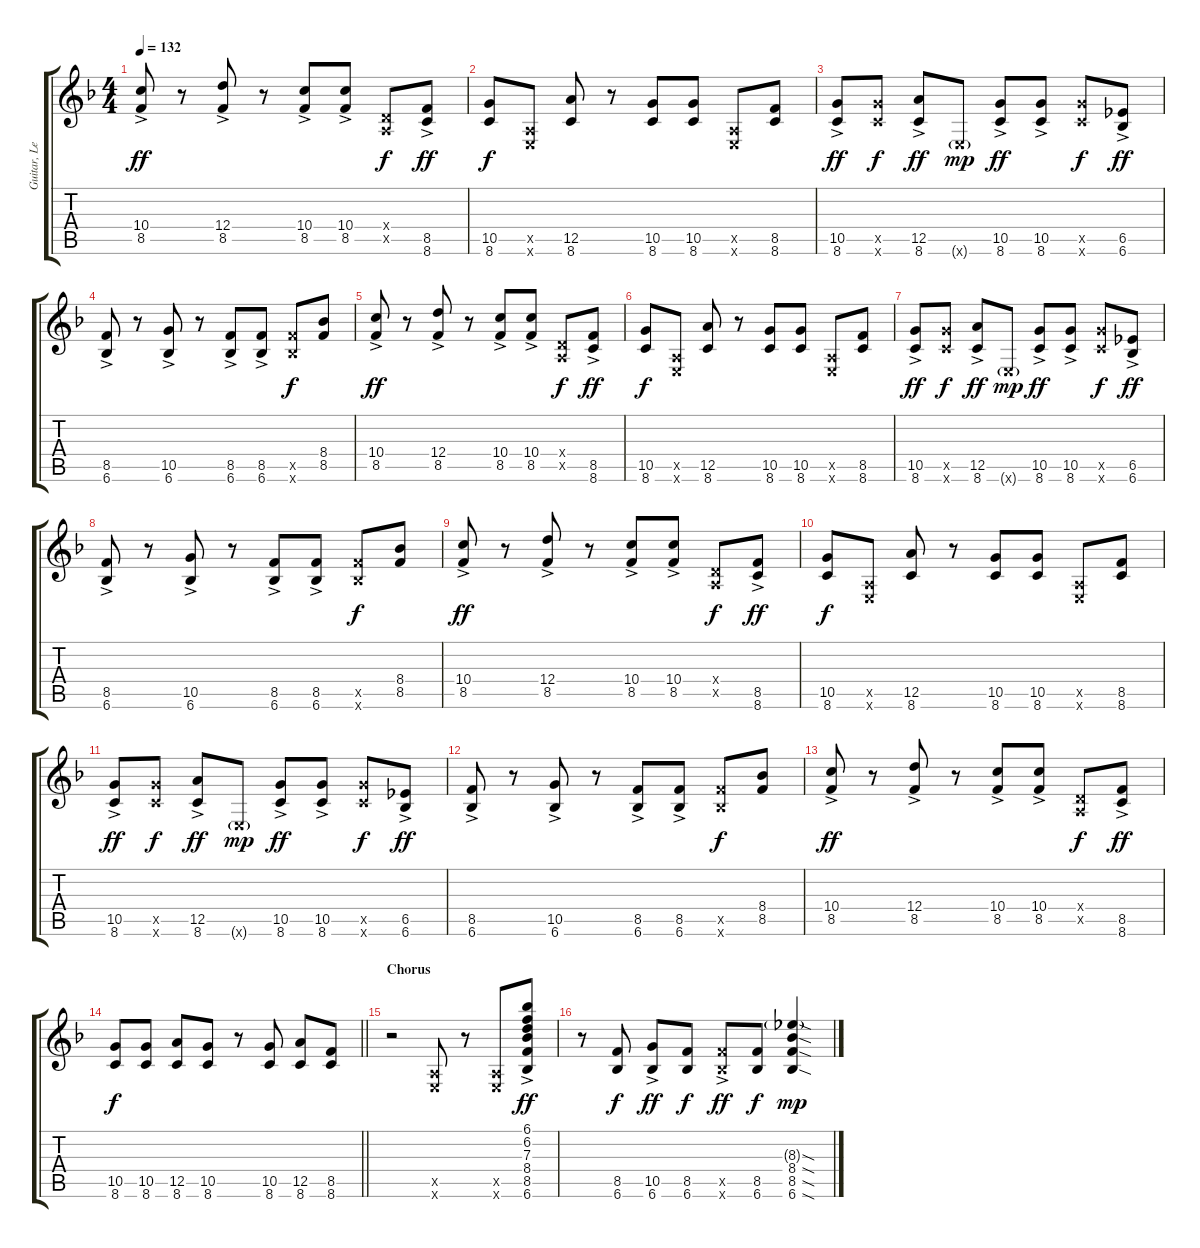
\track ("Guitar, Lead" "Guitar, Le") {instrument distortionguitar}
\staff {score tabs}
\tuning (E4 B3 G3 D3 A2 E2) {hide}
\ts (4 4)
\tempo 132
\clef g2
\ks f
(10.4{ac} 8.5{ac}).8{dy ff} r.8 (12.4{ac} 8.5{ac}).8 r.8 (10.4{ac} 8.5{ac}).8 (10.4{ac} 8.5{ac}).8 (0.4{x} 0.5{x}).8{dy f} (8.5{ac} 8.6{ac}).8{dy ff} |
(10.5 8.6).8{dy f} (0.5{x} 0.6{x}).8 (12.5 8.6).8 r.8 (10.5 8.6).8 (10.5 8.6).8 (0.5{x} 0.6{x}).8 (8.5 8.6).8 |
(10.5{ac} 8.6{ac}).8{dy ff} (10.5{x} 8.6{x}).8{dy f} (12.5{ac} 8.6{ac}).8{dy ff} 0.6{g x}.8{dy mp} (10.5{ac} 8.6{ac}).8{dy ff} (10.5{ac} 8.6{ac}).8 (10.5{x} 8.6{x}).8{dy f} (6.5{ac} 6.6{ac}).8{dy ff} |
(8.5{ac} 6.6{ac}).8 r.8 (10.5{ac} 6.6{ac}).8 r.8 (8.5{ac} 6.6{ac}).8 (8.5{ac} 6.6{ac}).8 (8.5{x} 6.6{x}).8{dy f} (8.4 8.5).8 |
(10.4{ac} 8.5{ac}).8{dy ff} r.8 (12.4{ac} 8.5{ac}).8 r.8 (10.4{ac} 8.5{ac}).8 (10.4{ac} 8.5{ac}).8 (0.4{x} 0.5{x}).8{dy f} (8.5{ac} 8.6{ac}).8{dy ff} |
(10.5 8.6).8{dy f} (0.5{x} 0.6{x}).8 (12.5 8.6).8 r.8 (10.5 8.6).8 (10.5 8.6).8 (0.5{x} 0.6{x}).8 (8.5 8.6).8 |
(10.5{ac} 8.6{ac}).8{dy ff} (10.5{x} 8.6{x}).8{dy f} (12.5{ac} 8.6{ac}).8{dy ff} 0.6{g x}.8{dy mp} (10.5{ac} 8.6{ac}).8{dy ff} (10.5{ac} 8.6{ac}).8 (10.5{x} 8.6{x}).8{dy f} (6.5{ac} 6.6{ac}).8{dy ff} |
(8.5{ac} 6.6{ac}).8 r.8 (10.5{ac} 6.6{ac}).8 r.8 (8.5{ac} 6.6{ac}).8 (8.5{ac} 6.6{ac}).8 (8.5{x} 6.6{x}).8{dy f} (8.4 8.5).8 |
(10.4{ac} 8.5{ac}).8{dy ff} r.8 (12.4{ac} 8.5{ac}).8 r.8 (10.4{ac} 8.5{ac}).8 (10.4{ac} 8.5{ac}).8 (0.4{x} 0.5{x}).8{dy f} (8.5{ac} 8.6{ac}).8{dy ff} |
(10.5 8.6).8{dy f} (0.5{x} 0.6{x}).8 (12.5 8.6).8 r.8 (10.5 8.6).8 (10.5 8.6).8 (0.5{x} 0.6{x}).8 (8.5 8.6).8 |
(10.5{ac} 8.6{ac}).8{dy ff} (10.5{x} 8.6{x}).8{dy f} (12.5{ac} 8.6{ac}).8{dy ff} 0.6{g x}.8{dy mp} (10.5{ac} 8.6{ac}).8{dy ff} (10.5{ac} 8.6{ac}).8 (10.5{x} 8.6{x}).8{dy f} (6.5{ac} 6.6{ac}).8{dy ff} |
(8.5{ac} 6.6{ac}).8 r.8 (10.5{ac} 6.6{ac}).8 r.8 (8.5{ac} 6.6{ac}).8 (8.5{ac} 6.6{ac}).8 (8.5{x} 6.6{x}).8{dy f} (8.4 8.5).8 |
(10.4{ac} 8.5{ac}).8{dy ff} r.8 (12.4{ac} 8.5{ac}).8 r.8 (10.4{ac} 8.5{ac}).8 (10.4{ac} 8.5{ac}).8 (0.4{x} 0.5{x}).8{dy f} (8.5{ac} 8.6{ac}).8{dy ff} |
\barLineRight lightlight
(10.5 8.6).8{dy f} (10.5 8.6).8 (12.5 8.6).8 (10.5 8.6).8 r.8 (10.5 8.6).8 (12.5 8.6).8 (8.5 8.6).8 |
\section ("" "Chorus")
r.2 (0.5{x} 0.6{x}).8 r.8 (0.5{x} 0.6{x}).8 (6.1{ac} 6.2{ac} 7.3{ac} 8.4{ac} 8.5{ac} 6.6{ac}).8{dy ff} |
r.8 (8.5 6.6).8{dy f} (10.5{ac} 6.6{ac}).8{dy ff} (8.5 6.6).8{dy f} (8.5{ac x} 6.6{ac x}).8{dy ff} (8.5 6.6).8{dy f} (8.3{sod g} 8.4{sod} 8.5{sod} 6.6{sod}).4{dy mp}
